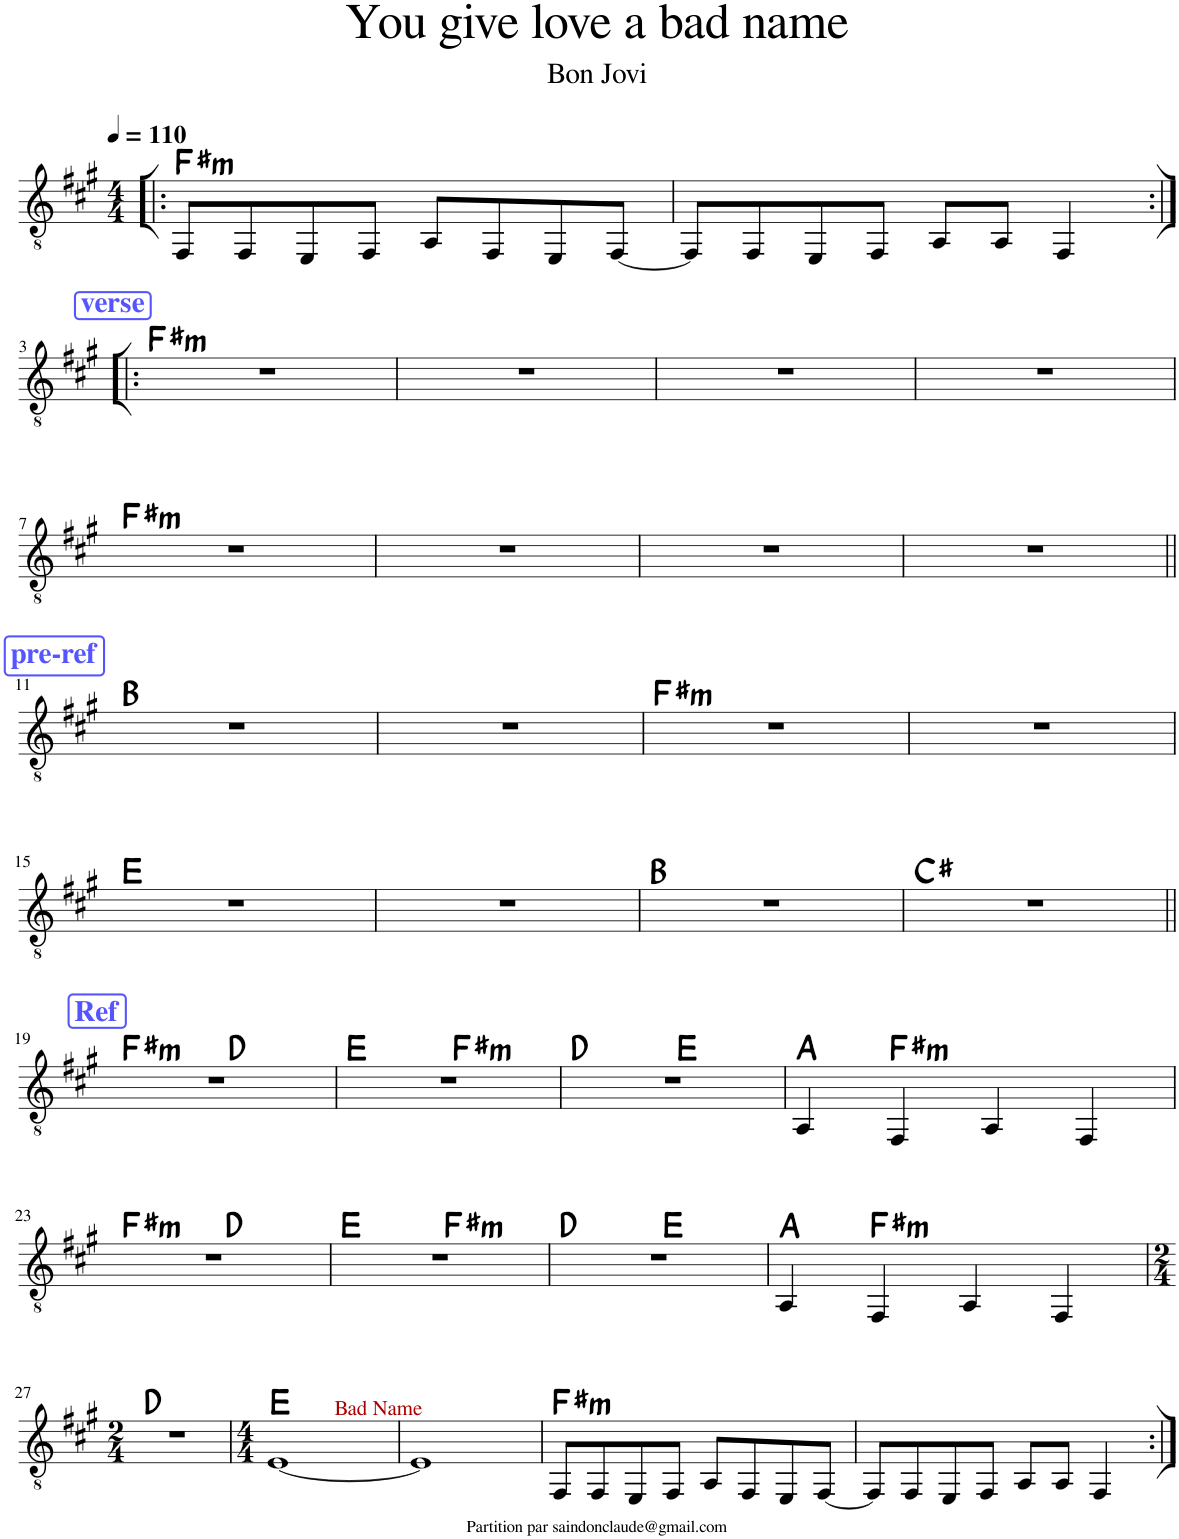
**kern	**harte
*part1	*part1
*staff1	*
*I"Classical Guitar	*
*I'Guit.	*
*clefGv2	*
*k[f#c#g#]	*
*M4/4	*
*MM110	*
=1!|:	=1!|:
!	!LO:H:kt=m
8FF#/L	F#:min
8FF#/	.
8EE/	.
8FF#/J	.
8AA/L	.
8FF#/	.
8EE/	.
[8FF#/J	.
=2	=2
8FF#/L]	.
8FF#/	.
8EE/	.
8FF#/J	.
8AA/L	.
8AA/J	.
4FF#/	.
!!LO:LB:g=z
!!LO:REH:place=s1:a:B:cj:color=#5555FF:fs=14:t=verse
=3:|!|:	=3:|!|:
!	!LO:H:kt=m
1r	F#:min
=4	=4
1r	.
=5	=5
1r	.
=6	=6
1r	.
!!LO:LB:g=z
=7	=7
!	!LO:H:kt=m
1r	F#:min
=8	=8
1r	.
=9	=9
1r	.
=10	=10
1r	.
!!LO:LB:g=z
!!LO:REH:place=s1:a:B:cj:color=#5555FF:fs=14:t=pre-ref
=11||	=11||
1r	B:maj
=12	=12
1r	.
=13	=13
!	!LO:H:kt=m
1r	F#:min
=14	=14
1r	.
!!LO:LB:g=z
=15	=15
1r	E:maj
=16	=16
1r	.
=17	=17
1r	B:maj
=18	=18
1r	C#:maj
!!LO:LB:g=z
!!LO:REH:place=s1:a:B:cj:color=#5555FF:fs=14:t=Ref
=19||	=19||
!	!LO:H:kt=m
*^	*
1r	2ryy	F#:min
.	2ryy	D:maj
=20	=20	=20
1r	2ryy	E:maj
!	!	!LO:H:kt=m
.	2ryy	F#:min
=21	=21	=21
1r	2ryy	D:maj
.	2ryy	E:maj
*v	*v	*
=22	=22
4AA/	A:maj
!	!LO:H:kt=m
4FF#/	F#:min
4AA/	.
4FF#/	.
!!LO:LB:g=z
=23	=23
!	!LO:H:kt=m
*^	*
1r	2ryy	F#:min
.	2ryy	D:maj
=24	=24	=24
1r	2ryy	E:maj
!	!	!LO:H:kt=m
.	2ryy	F#:min
=25	=25	=25
1r	2ryy	D:maj
.	2ryy	E:maj
*v	*v	*
=26	=26
4AA/	A:maj
!	!LO:H:kt=m
4FF#/	F#:min
4AA/	.
4FF#/	.
!!LO:LB:g=z
=27	=27
*M2/4	*
2r	D:maj
=28	=28
*M4/4	*
*^	*
[1E	2ryy	E:maj
!	!LO:TX:a:color=#AA0000:t=Bad Name	!
.	2ryy	.
*v	*v	*
=29	=29
1E]	.
=30	=30
!	!LO:H:kt=m
8FF#/L	F#:min
8FF#/	.
8EE/	.
8FF#/J	.
8AA/L	.
8FF#/	.
8EE/	.
[8FF#/J	.
=31	=31
8FF#/L]	.
8FF#/	.
8EE/	.
8FF#/J	.
8AA/L	.
8AA/J	.
4FF#/	.
=:|!	=:|!
*-	*-
